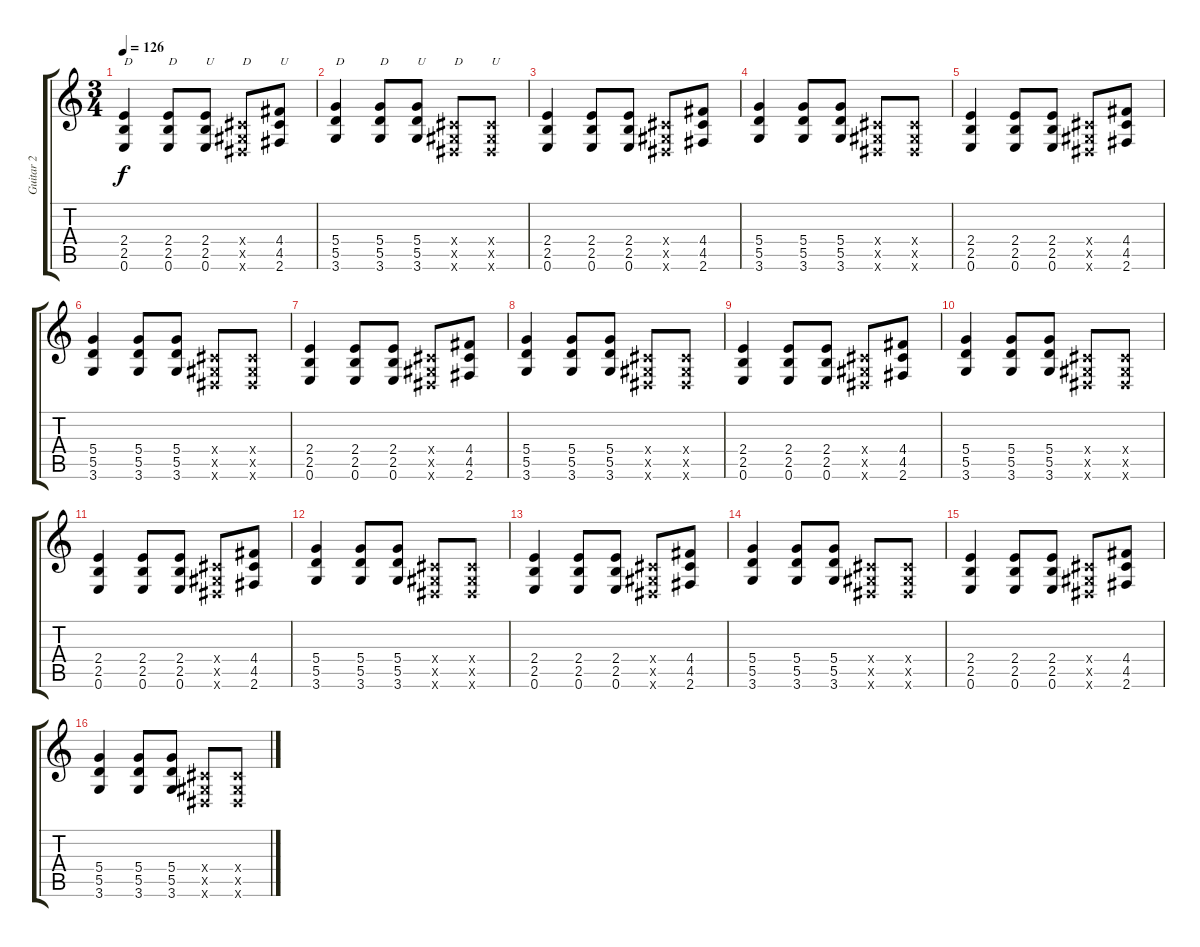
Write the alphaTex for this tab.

\track ("Guitar 2" "Guitar 2") {instrument acousticguitarsteel}
\staff {score tabs}
\tuning (E4 B3 G3 D3 A2 E2) {hide}
\ts (3 4)
\tempo 126
\clef g2
\ks c
(2.4 2.5 0.6).4{txt "D" dy f instrument acousticguitarsteel} (2.4 2.5 0.6).8{txt "D"} (2.4 2.5 0.6).8{txt "U"} (-1.4{x} -1.5{x} -1.6{x}).8{txt "D"} (4.4 4.5 2.6).8{txt "U"} |
(5.4 5.5 3.6).4{txt "D"} (5.4 5.5 3.6).8{txt "D"} (5.4 5.5 3.6).8{txt "U"} (-1.4{x} -1.5{x} -1.6{x}).8{txt "D"} (-1.4{x} -1.5{x} -1.6{x}).8{txt "U"} |
(2.4 2.5 0.6).4 (2.4 2.5 0.6).8 (2.4 2.5 0.6).8 (-1.4{x} -1.5{x} -1.6{x}).8 (4.4 4.5 2.6).8 |
(5.4 5.5 3.6).4 (5.4 5.5 3.6).8 (5.4 5.5 3.6).8 (-1.4{x} -1.5{x} -1.6{x}).8 (-1.4{x} -1.5{x} -1.6{x}).8 |
(2.4 2.5 0.6).4 (2.4 2.5 0.6).8 (2.4 2.5 0.6).8 (-1.4{x} -1.5{x} -1.6{x}).8 (4.4 4.5 2.6).8 |
(5.4 5.5 3.6).4 (5.4 5.5 3.6).8 (5.4 5.5 3.6).8 (-1.4{x} -1.5{x} -1.6{x}).8 (-1.4{x} -1.5{x} -1.6{x}).8 |
(2.4 2.5 0.6).4 (2.4 2.5 0.6).8 (2.4 2.5 0.6).8 (-1.4{x} -1.5{x} -1.6{x}).8 (4.4 4.5 2.6).8 |
(5.4 5.5 3.6).4 (5.4 5.5 3.6).8 (5.4 5.5 3.6).8 (-1.4{x} -1.5{x} -1.6{x}).8 (-1.4{x} -1.5{x} -1.6{x}).8 |
(2.4 2.5 0.6).4 (2.4 2.5 0.6).8 (2.4 2.5 0.6).8 (-1.4{x} -1.5{x} -1.6{x}).8 (4.4 4.5 2.6).8 |
(5.4 5.5 3.6).4 (5.4 5.5 3.6).8 (5.4 5.5 3.6).8 (-1.4{x} -1.5{x} -1.6{x}).8 (-1.4{x} -1.5{x} -1.6{x}).8 |
(2.4 2.5 0.6).4 (2.4 2.5 0.6).8 (2.4 2.5 0.6).8 (-1.4{x} -1.5{x} -1.6{x}).8 (4.4 4.5 2.6).8 |
(5.4 5.5 3.6).4 (5.4 5.5 3.6).8 (5.4 5.5 3.6).8 (-1.4{x} -1.5{x} -1.6{x}).8 (-1.4{x} -1.5{x} -1.6{x}).8 |
(2.4 2.5 0.6).4 (2.4 2.5 0.6).8 (2.4 2.5 0.6).8 (-1.4{x} -1.5{x} -1.6{x}).8 (4.4 4.5 2.6).8 |
(5.4 5.5 3.6).4 (5.4 5.5 3.6).8 (5.4 5.5 3.6).8 (-1.4{x} -1.5{x} -1.6{x}).8 (-1.4{x} -1.5{x} -1.6{x}).8 |
(2.4 2.5 0.6).4 (2.4 2.5 0.6).8 (2.4 2.5 0.6).8 (-1.4{x} -1.5{x} -1.6{x}).8 (4.4 4.5 2.6).8 |
(5.4 5.5 3.6).4 (5.4 5.5 3.6).8 (5.4 5.5 3.6).8 (-1.4{x} -1.5{x} -1.6{x}).8 (-1.4{x} -1.5{x} -1.6{x}).8
